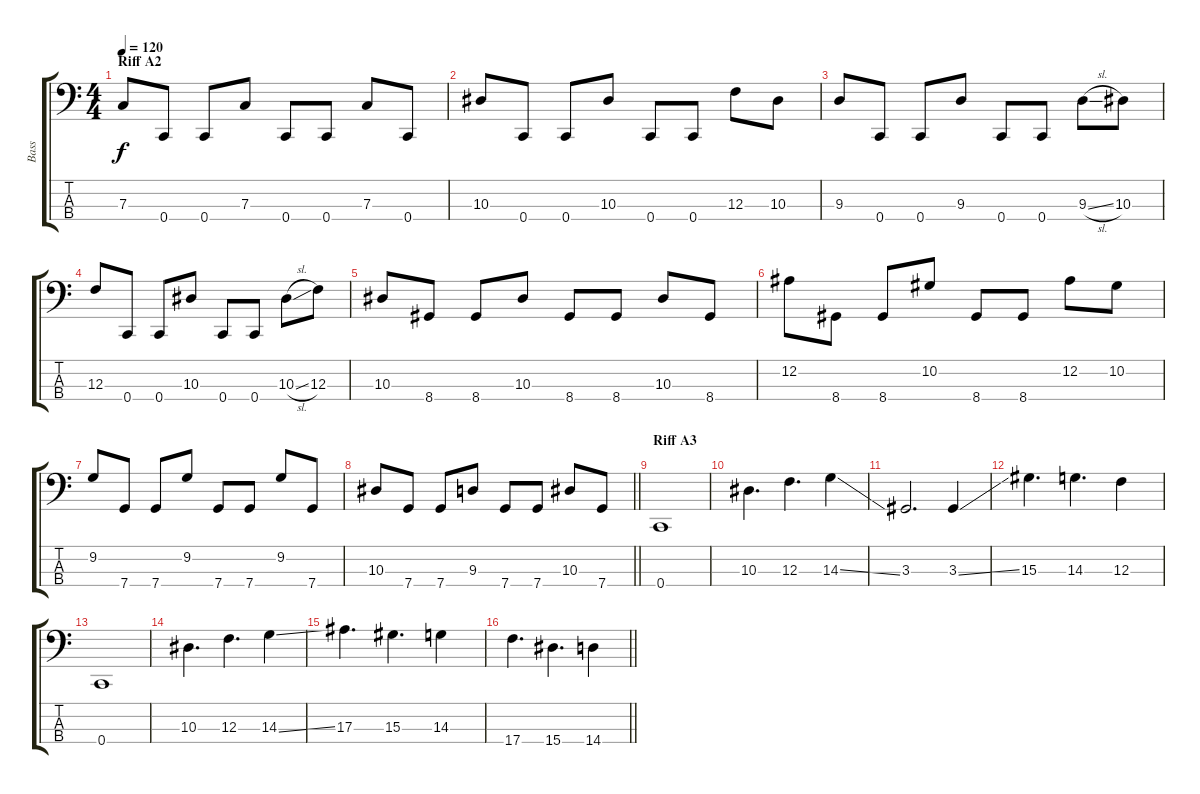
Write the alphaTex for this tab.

\track ("Bass" "Bass") {instrument electricbassfinger}
\staff {score tabs}
\tuning (Eb2 Bb1 F1 C1) {hide}
\ts (4 4)
\section ("" "Riff A2")
\tempo 120
\clef f4
\ks c
7.3.8{dy f} 0.4.8 0.4.8 7.3.8 0.4.8 0.4.8 7.3.8 0.4.8 |
10.3.8 0.4.8 0.4.8 10.3.8 0.4.8 0.4.8 12.3.8 10.3.8 |
9.3.8 0.4.8 0.4.8 9.3.8 0.4.8 0.4.8 9.3{sl}.8 10.3.8 |
12.3.8 0.4.8 0.4.8 10.3.8 0.4.8 0.4.8 10.3{sl}.8 12.3.8 |
10.3.8 8.4.8 8.4.8 10.3.8 8.4.8 8.4.8 10.3.8 8.4.8 |
12.2.8 8.4.8 8.4.8 10.2.8 8.4.8 8.4.8 12.2.8 10.2.8 |
9.2.8 7.4.8 7.4.8 9.2.8 7.4.8 7.4.8 9.2.8 7.4.8 |
\barLineRight lightlight
10.3.8 7.4.8 7.4.8 9.3.8 7.4.8 7.4.8 10.3.8 7.4.8 |
\section ("" "Riff A3")
0.4.1 |
10.3.4{d} 12.3.4{d} 14.3{ss}.4 |
3.3.2{d} 3.3{ss}.4 |
15.3.4{d} 14.3.4{d} 12.3.4 |
0.4.1 |
10.3.4{d} 12.3.4{d} 14.3{ss}.4 |
17.3.4{d} 15.3.4{d} 14.3.4 |
\barLineRight lightlight
17.4.4{d} 15.4.4{d} 14.4.4
